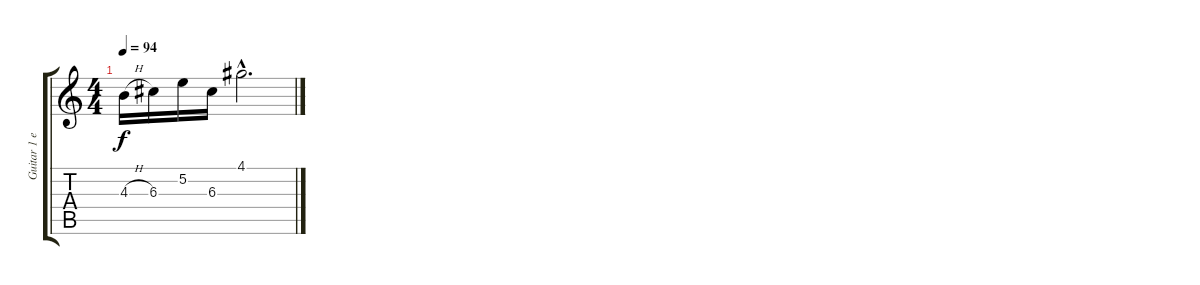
\track ("Guitar 1 electric" "Guitar 1 e") {instrument electricguitarclean}
\staff {score tabs}
\tuning (E4 B3 G3 D3 A2 E2) {hide}
\ts (4 4)
\tempo 94
\clef g2
\ks c
4.3{h}.16{dy f} 6.3.16 5.2.16 6.3.16 4.1{hac}.2{d}
